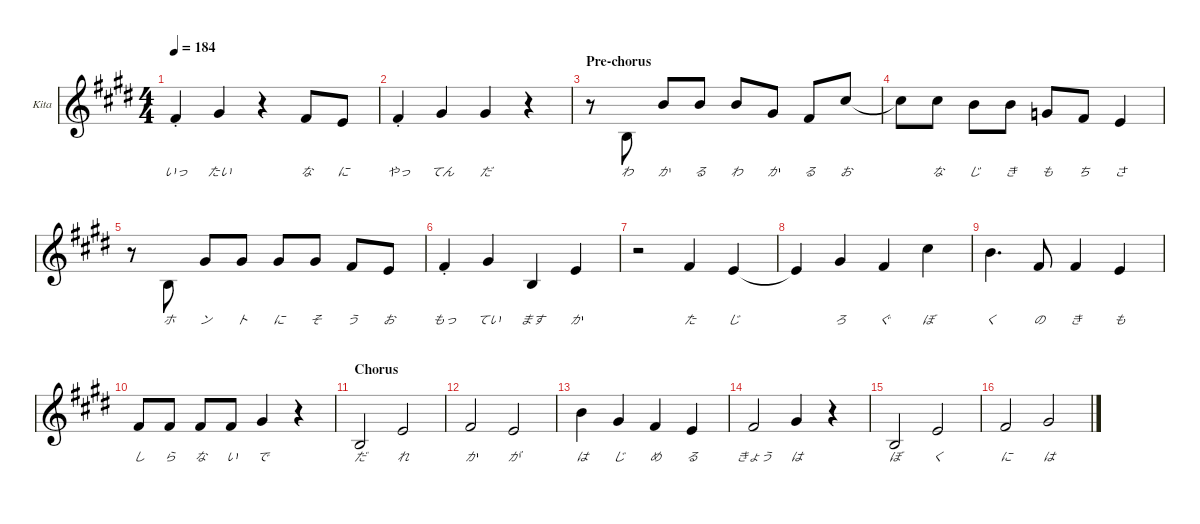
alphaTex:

\defaultSystemsLayout 4
\hideDynamics
\bracketExtendMode nobrackets
\firstSystemTrackNameOrientation horizontal
\track ("Kita chan Vo" "Kita") {defaultSystemsLayout 4 instrument lead7fifths}
\staff {score}
\tuning (E4 B3 G3 D3 A2 E2)
\ts (4 4)
\tempo 184
\clef g2
\scale
0.232539
\ks e
2.1{st acc #}.4{lyrics (0 "いっ") lyrics (1 "") lyrics (2 "") lyrics (3 "") lyrics (4 "") dy f beam Up} 4.1{acc #}.4{lyrics (0 "たい") lyrics (1 "") lyrics (2 "") lyrics (3 "") lyrics (4 "") beam Up} r.4{beam Down} 2.1{acc #}.8{lyrics (0 "な") lyrics (1 "") lyrics (2 "") lyrics (3 "") lyrics (4 "") beam Up} 0.1{acc forcenatural}.8{lyrics (0 "に") lyrics (1 "") lyrics (2 "") lyrics (3 "") lyrics (4 "") beam Up} |
\scale
0.232539 2.1{st acc #}.4{lyrics (0 "やっ") lyrics (1 "") lyrics (2 "") lyrics (3 "") lyrics (4 "") beam Up} 4.1{acc #}.4{lyrics (0 "てん") lyrics (1 "") lyrics (2 "") lyrics (3 "") lyrics (4 "") beam Up} 4.1{acc #}.4{lyrics (0 "だ") lyrics (1 "") lyrics (2 "") lyrics (3 "") lyrics (4 "") beam Up} r.4{beam Down} |
\section ("" "Pre-chorus")
\scale
0.302381 r.8{beam Down} 0.2{acc forcenatural}.8{lyrics (0 "わ") lyrics (1 "") lyrics (2 "") lyrics (3 "") lyrics (4 "") beam Up} 7.1{acc forcenatural}.8{lyrics (0 "か") lyrics (1 "") lyrics (2 "") lyrics (3 "") lyrics (4 "") beam Up} 7.1{acc forcenatural}.8{lyrics (0 "る") lyrics (1 "") lyrics (2 "") lyrics (3 "") lyrics (4 "") beam Up} 7.1{acc forcenatural}.8{lyrics (0 "わ") lyrics (1 "") lyrics (2 "") lyrics (3 "") lyrics (4 "") beam Up} 4.1{acc #}.8{lyrics (0 "か") lyrics (1 "") lyrics (2 "") lyrics (3 "") lyrics (4 "") beam Up} 2.1{acc #}.8{lyrics (0 "る") lyrics (1 "") lyrics (2 "") lyrics (3 "") lyrics (4 "") beam Up} 9.1{acc #}.8{lyrics (0 "お") lyrics (1 "") lyrics (2 "") lyrics (3 "") lyrics (4 "") beam Up} |
\scale
0.232539 9.1{t acc #}.8{beam Down} 9.1{acc #}.8{lyrics (0 "な") lyrics (1 "") lyrics (2 "") lyrics (3 "") lyrics (4 "") beam Down} 7.1{acc forcenatural}.8{lyrics (0 "じ") lyrics (1 "") lyrics (2 "") lyrics (3 "") lyrics (4 "") beam Down} 12.2{acc forcenatural}.8{lyrics (0 "き") lyrics (1 "") lyrics (2 "") lyrics (3 "") lyrics (4 "") beam Down} 3.1{acc forcenatural}.8{lyrics (0 "も") lyrics (1 "") lyrics (2 "") lyrics (3 "") lyrics (4 "") beam Up} 2.1{acc #}.8{lyrics (0 "ち") lyrics (1 "") lyrics (2 "") lyrics (3 "") lyrics (4 "") beam Up} 0.1{acc forcenatural}.4{lyrics (0 "さ") lyrics (1 "") lyrics (2 "") lyrics (3 "") lyrics (4 "") beam Up} |
\scale
0.232539 r.8{beam Down} 0.2{acc forcenatural}.8{lyrics (0 "ホ") lyrics (1 "") lyrics (2 "") lyrics (3 "") lyrics (4 "") beam Up} 4.1{acc #}.8{lyrics (0 "ン") lyrics (1 "") lyrics (2 "") lyrics (3 "") lyrics (4 "") beam Up} 4.1{acc #}.8{lyrics (0 "ト") lyrics (1 "") lyrics (2 "") lyrics (3 "") lyrics (4 "") beam Up} 4.1{acc #}.8{lyrics (0 "に") lyrics (1 "") lyrics (2 "") lyrics (3 "") lyrics (4 "") beam Up} 4.1{acc #}.8{lyrics (0 "そ") lyrics (1 "") lyrics (2 "") lyrics (3 "") lyrics (4 "") beam Up} 2.1{acc #}.8{lyrics (0 "う") lyrics (1 "") lyrics (2 "") lyrics (3 "") lyrics (4 "") beam Up} 0.1{acc forcenatural}.8{lyrics (0 "お") lyrics (1 "") lyrics (2 "") lyrics (3 "") lyrics (4 "") beam Up} |
\scale
0.23254 2.1{st acc #}.4{lyrics (0 "もっ") lyrics (1 "") lyrics (2 "") lyrics (3 "") lyrics (4 "") beam Up} 4.1{acc #}.4{lyrics (0 "てい") lyrics (1 "") lyrics (2 "") lyrics (3 "") lyrics (4 "") beam Up} 0.2{acc forcenatural}.4{lyrics (0 "ます") lyrics (1 "") lyrics (2 "") lyrics (3 "") lyrics (4 "") beam Up} 0.1{acc forcenatural}.4{lyrics (0 "か") lyrics (1 "") lyrics (2 "") lyrics (3 "") lyrics (4 "") beam Up} |
\scale
0.302381 r.2{beam Down} 2.1{acc #}.4{lyrics (0 "た") lyrics (1 "") lyrics (2 "") lyrics (3 "") lyrics (4 "") beam Up} 0.1{acc forcenatural}.4{lyrics (0 "じ") lyrics (1 "") lyrics (2 "") lyrics (3 "") lyrics (4 "") beam Up} |
\scale
0.23254 0.1{t acc forcenatural}.4{beam Up} 4.1{acc #}.4{lyrics (0 "ろ") lyrics (1 "") lyrics (2 "") lyrics (3 "") lyrics (4 "") beam Up} 2.1{acc #}.4{lyrics (0 "ぐ") lyrics (1 "") lyrics (2 "") lyrics (3 "") lyrics (4 "") beam Up} 9.1{acc #}.4{lyrics (0 "ぼ") lyrics (1 "") lyrics (2 "") lyrics (3 "") lyrics (4 "") beam Down} |
\scale
0.232539 7.1{acc forcenatural}.4{d lyrics (0 "く") lyrics (1 "") lyrics (2 "") lyrics (3 "") lyrics (4 "") beam Down} 2.1{acc #}.8{lyrics (0 "の") lyrics (1 "") lyrics (2 "") lyrics (3 "") lyrics (4 "") beam Up} 2.1{acc #}.4{lyrics (0 "き") lyrics (1 "") lyrics (2 "") lyrics (3 "") lyrics (4 "") beam Up} 0.1{acc forcenatural}.4{lyrics (0 "も") lyrics (1 "") lyrics (2 "") lyrics (3 "") lyrics (4 "") beam Up} |
\scale
0.23254 2.1{acc #}.8{lyrics (0 "し") lyrics (1 "") lyrics (2 "") lyrics (3 "") lyrics (4 "") beam Up} 2.1{acc #}.8{lyrics (0 "ら") lyrics (1 "") lyrics (2 "") lyrics (3 "") lyrics (4 "") beam Up} 2.1{acc #}.8{lyrics (0 "な") lyrics (1 "") lyrics (2 "") lyrics (3 "") lyrics (4 "") beam Up} 2.1{acc #}.8{lyrics (0 "い") lyrics (1 "") lyrics (2 "") lyrics (3 "") lyrics (4 "") beam Up} 4.1{acc #}.4{lyrics (0 "で") lyrics (1 "") lyrics (2 "") lyrics (3 "") lyrics (4 "") beam Up} r.4{beam Down} |
\section ("" "Chorus")
\scale
0.302382 0.2{acc forcenatural}.2{lyrics (0 "だ") lyrics (1 "") lyrics (2 "") lyrics (3 "") lyrics (4 "") beam Up} 0.1{acc forcenatural}.2{lyrics (0 "れ") lyrics (1 "") lyrics (2 "") lyrics (3 "") lyrics (4 "") beam Up} |
\scale
0.23254 2.1{acc #}.2{lyrics (0 "か") lyrics (1 "") lyrics (2 "") lyrics (3 "") lyrics (4 "") beam Up} 0.1{acc forcenatural}.2{lyrics (0 "が") lyrics (1 "") lyrics (2 "") lyrics (3 "") lyrics (4 "") beam Up} |
\scale
0.232539 7.1{acc forcenatural}.4{lyrics (0 "は") lyrics (1 "") lyrics (2 "") lyrics (3 "") lyrics (4 "") beam Down} 4.1{acc #}.4{lyrics (0 "じ") lyrics (1 "") lyrics (2 "") lyrics (3 "") lyrics (4 "") beam Up} 2.1{acc #}.4{lyrics (0 "め") lyrics (1 "") lyrics (2 "") lyrics (3 "") lyrics (4 "") beam Up} 0.1{acc forcenatural}.4{lyrics (0 "る") lyrics (1 "") lyrics (2 "") lyrics (3 "") lyrics (4 "") beam Up} |
\scale
0.23254 2.1{acc #}.2{lyrics (0 "きょう") lyrics (1 "") lyrics (2 "") lyrics (3 "") lyrics (4 "") beam Up} 4.1{acc #}.4{lyrics (0 "は") lyrics (1 "") lyrics (2 "") lyrics (3 "") lyrics (4 "") beam Up} r.4{beam Down} |
\scale
0.302382 0.2{acc forcenatural}.2{lyrics (0 "ぼ") lyrics (1 "") lyrics (2 "") lyrics (3 "") lyrics (4 "") beam Up} 0.1{acc forcenatural}.2{lyrics (0 "く") lyrics (1 "") lyrics (2 "") lyrics (3 "") lyrics (4 "") beam Up} |
\scale
0.23254 2.1{acc #}.2{lyrics (0 "に") lyrics (1 "") lyrics (2 "") lyrics (3 "") lyrics (4 "") beam Up} 4.1{acc #}.2{lyrics (0 "は") lyrics (1 "") lyrics (2 "") lyrics (3 "") lyrics (4 "") beam Up}
